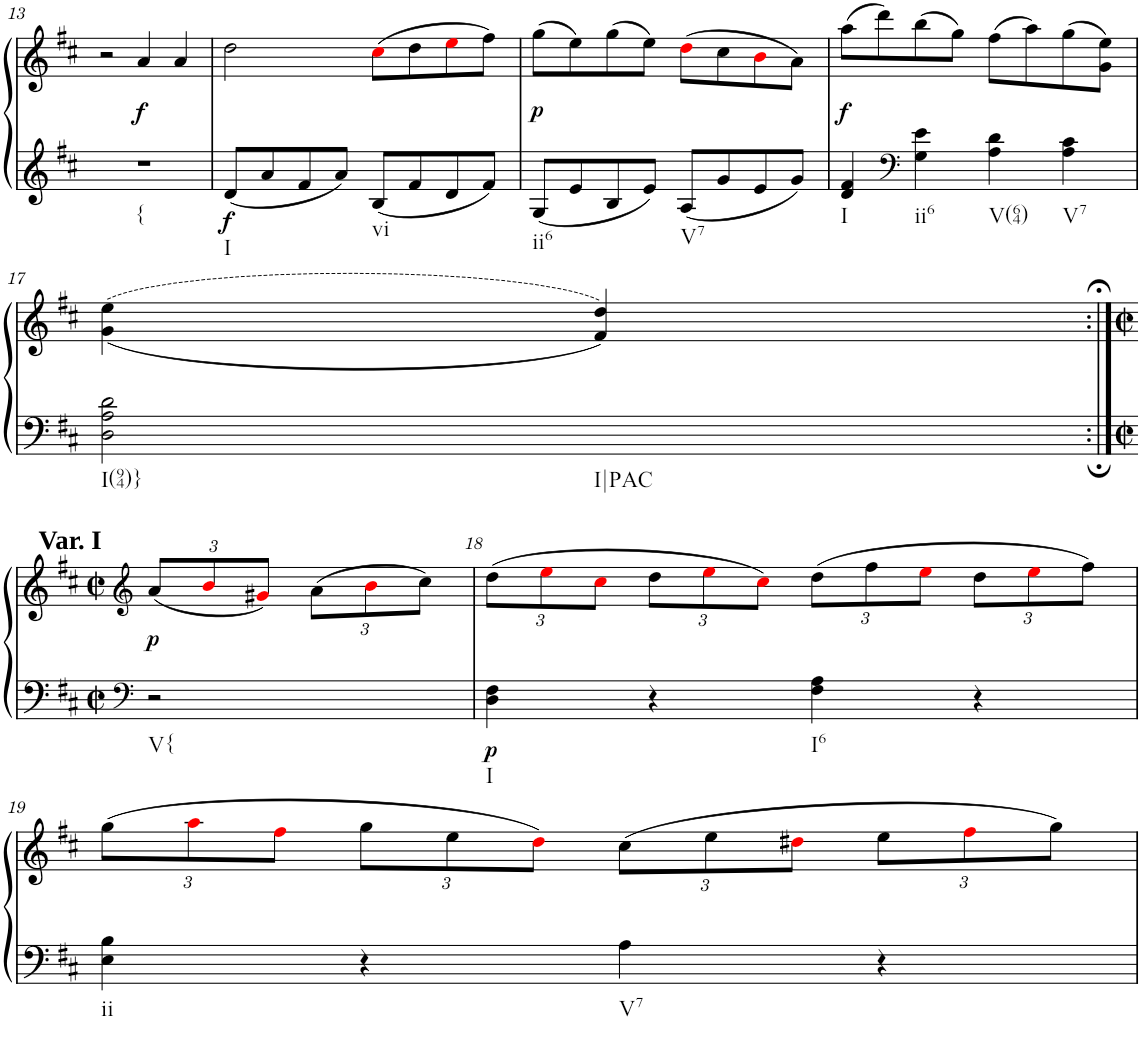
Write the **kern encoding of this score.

**kern	**kern	**dynam
*part1	*part1	*part1
*staff2	*staff1	*staff1/2
*I"unbenannt2	*	*
!!LO:PB:g=z
*clefG2	*clefG2	*
*k[f#c#]	*k[f#c#]	*
*M2/2	*M2/2	*
*met(c|)	*met(c|)	*
=13	=13	=13
!LO:TX:b:t={	!	!
1r	2r	.
!	!	!LO:DY:b
.	4a/	f
.	4a/	.
=14	=14	=14
!LO:TX:b:t=I	!	!
!	!	!LO:DY:b=2
8d/L	2dd\	f
8a/	.	.
8f#/	.	.
8a/J	.	.
!LO:TX:b:t=vi	!	!
8B/L	(8cc#i\L	.
8f#/	8dd\	.
8d/	8eei\	.
8f#/J	8ff#\J)	.
=15	=15	=15
!LO:TX:b:t=ii6	!	!
!	!	!LO:DY:b
8G/L	(8gg\L	p
8e/	8ee\)	.
8B/	(8gg\	.
8e/J	8ee\J)	.
!LO:TX:b:t=V7	!	!
8A/L	(8ddi\L	.
8g/	8cc#\	.
8e/	8bi\	.
8g/J	8a\J)	.
=16	=16	=16
!LO:TX:b:t=I	!	!
!	!	!LO:DY:b
4d/ 4f#/	(8aa\L	f
.	8ddd\)	.
*clefF4	*	*
!LO:TX:b:t=ii6	!	!
4G\ 4e\	(8bb\	.
.	8gg\J)	.
!LO:TX:b:t=V(64)	!	!
4A\ 4d\	(8ff#\L	.
.	8aa\)	.
!LO:TX:b:t=V7	!	!
4A\ 4c#\	(8gg\	.
.	8g\ 8ee\J)	.
!!LO:LB:g=z
=17	=17	=17
!LO:TX:b:t=I(94)}	!	!
!LO:TX:b:t=I|PAC	!	!
2D\ 2A\ 2d\	((<4g\ 4ee\	.
.	4f#/ 4dd/))	.
!!LO:LB:g=z
=17X2:|!	=17X2:|!	=17X2:|!
*clefF4	*clefG2	*
*M2/2	*M2/2	*
*met(c|)	*met(c|)	*
*	*Xbrackettup	*
!	!LO:TX:a:B:t=Var. I	!
!LO:TX:b:t=V{	!	!
!	!	!LO:DY:b
2r	(12a/L	p
.	12bi/	.
.	12g#Xi/J)	.
.	(12a\L	.
.	12bi\	.
.	12cc#\J)	.
=18	=18	=18
!LO:TX:b:t=I	!	!
!	!	!LO:DY:b=2
4D\ 4F#\	(12dd\L	p
.	12eei\	.
.	12cc#i\J	.
4r	12dd\L	.
.	12eei\	.
.	12cc#i\J)	.
!LO:TX:b:t=I6	!	!
4F#\ 4A\	(12dd\L	.
.	12ff#\	.
.	12eei\J	.
4r	12dd\L	.
.	12eei\	.
.	12ff#\J)	.
!!LO:LB:g=z
=19	=19	=19
!LO:TX:b:t=ii	!	!
4E\ 4B\	(12gg\L	.
.	12aai\	.
.	12ff#i\J	.
4r	12gg\L	.
.	12ee\	.
.	12ddi\J)	.
!LO:TX:b:t=V7	!	!
4A\	(12cc#\L	.
.	12ee\	.
.	12dd#Xi\J	.
4r	12ee\L	.
.	12ff#i\	.
.	12gg\J)	.
=	=	=
*-	*-	*-
